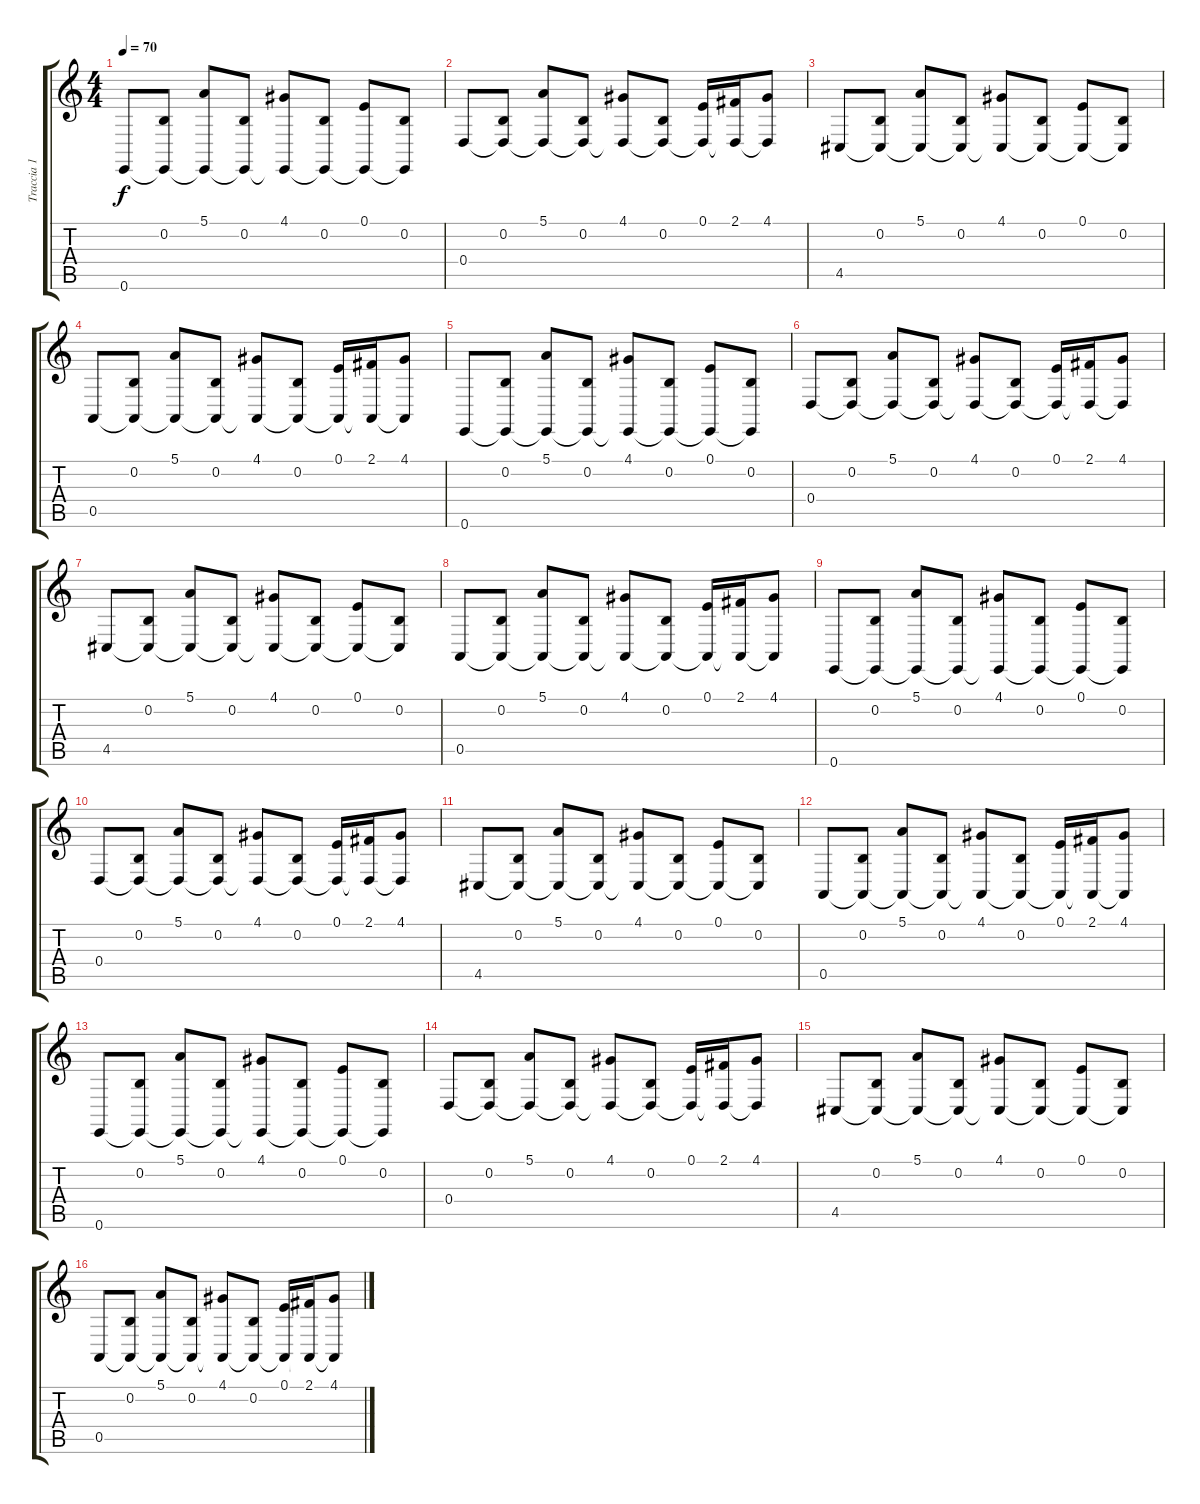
\track ("Traccia 1" "Traccia 1") {instrument acousticgrandpiano}
\staff {score tabs}
\tuning (E4 B3 G3 D3 A2 E2) {hide}
\ts (4 4)
\tempo 70
\clef g2
\ks c
0.6.8{dy f} (0.2 0.6{t}).8 (5.1 0.6{t}).8 (0.2 0.6{t}).8 (4.1 0.6{t}).8 (0.2 0.6{t}).8 (0.1 0.6{t}).8 (0.2 0.6{t}).8 |
0.4.8 (0.2 0.4{t}).8 (5.1 0.4{t}).8 (0.2 0.4{t}).8 (4.1 0.4{t}).8 (0.2 0.4{t}).8 (0.1 0.4{t}).16 (2.1 0.4{t}).16 (4.1 0.4{t}).8 |
4.5.8 (0.2 4.5{t}).8 (5.1 4.5{t}).8 (0.2 4.5{t}).8 (4.1 4.5{t}).8 (0.2 4.5{t}).8 (0.1 4.5{t}).8 (0.2 4.5{t}).8 |
0.5.8 (0.2 0.5{t}).8 (5.1 0.5{t}).8 (0.2 0.5{t}).8 (4.1 0.5{t}).8 (0.2 0.5{t}).8 (0.1 0.5{t}).16 (2.1 0.5{t}).16 (4.1 0.5{t}).8 |
0.6.8 (0.2 0.6{t}).8 (5.1 0.6{t}).8 (0.2 0.6{t}).8 (4.1 0.6{t}).8 (0.2 0.6{t}).8 (0.1 0.6{t}).8 (0.2 0.6{t}).8 |
0.4.8 (0.2 0.4{t}).8 (5.1 0.4{t}).8 (0.2 0.4{t}).8 (4.1 0.4{t}).8 (0.2 0.4{t}).8 (0.1 0.4{t}).16 (2.1 0.4{t}).16 (4.1 0.4{t}).8 |
4.5.8 (0.2 4.5{t}).8 (5.1 4.5{t}).8 (0.2 4.5{t}).8 (4.1 4.5{t}).8 (0.2 4.5{t}).8 (0.1 4.5{t}).8 (0.2 4.5{t}).8 |
0.5.8 (0.2 0.5{t}).8 (5.1 0.5{t}).8 (0.2 0.5{t}).8 (4.1 0.5{t}).8 (0.2 0.5{t}).8 (0.1 0.5{t}).16 (2.1 0.5{t}).16 (4.1 0.5{t}).8 |
0.6.8 (0.2 0.6{t}).8 (5.1 0.6{t}).8 (0.2 0.6{t}).8 (4.1 0.6{t}).8 (0.2 0.6{t}).8 (0.1 0.6{t}).8 (0.2 0.6{t}).8 |
0.4.8 (0.2 0.4{t}).8 (5.1 0.4{t}).8 (0.2 0.4{t}).8 (4.1 0.4{t}).8 (0.2 0.4{t}).8 (0.1 0.4{t}).16 (2.1 0.4{t}).16 (4.1 0.4{t}).8 |
4.5.8 (0.2 4.5{t}).8 (5.1 4.5{t}).8 (0.2 4.5{t}).8 (4.1 4.5{t}).8 (0.2 4.5{t}).8 (0.1 4.5{t}).8 (0.2 4.5{t}).8 |
0.5.8 (0.2 0.5{t}).8 (5.1 0.5{t}).8 (0.2 0.5{t}).8 (4.1 0.5{t}).8 (0.2 0.5{t}).8 (0.1 0.5{t}).16 (2.1 0.5{t}).16 (4.1 0.5{t}).8 |
0.6.8 (0.2 0.6{t}).8 (5.1 0.6{t}).8 (0.2 0.6{t}).8 (4.1 0.6{t}).8 (0.2 0.6{t}).8 (0.1 0.6{t}).8 (0.2 0.6{t}).8 |
0.4.8 (0.2 0.4{t}).8 (5.1 0.4{t}).8 (0.2 0.4{t}).8 (4.1 0.4{t}).8 (0.2 0.4{t}).8 (0.1 0.4{t}).16 (2.1 0.4{t}).16 (4.1 0.4{t}).8 |
4.5.8 (0.2 4.5{t}).8 (5.1 4.5{t}).8 (0.2 4.5{t}).8 (4.1 4.5{t}).8 (0.2 4.5{t}).8 (0.1 4.5{t}).8 (0.2 4.5{t}).8 |
0.5.8 (0.2 0.5{t}).8 (5.1 0.5{t}).8 (0.2 0.5{t}).8 (4.1 0.5{t}).8 (0.2 0.5{t}).8 (0.1 0.5{t}).16 (2.1 0.5{t}).16 (4.1 0.5{t}).8
